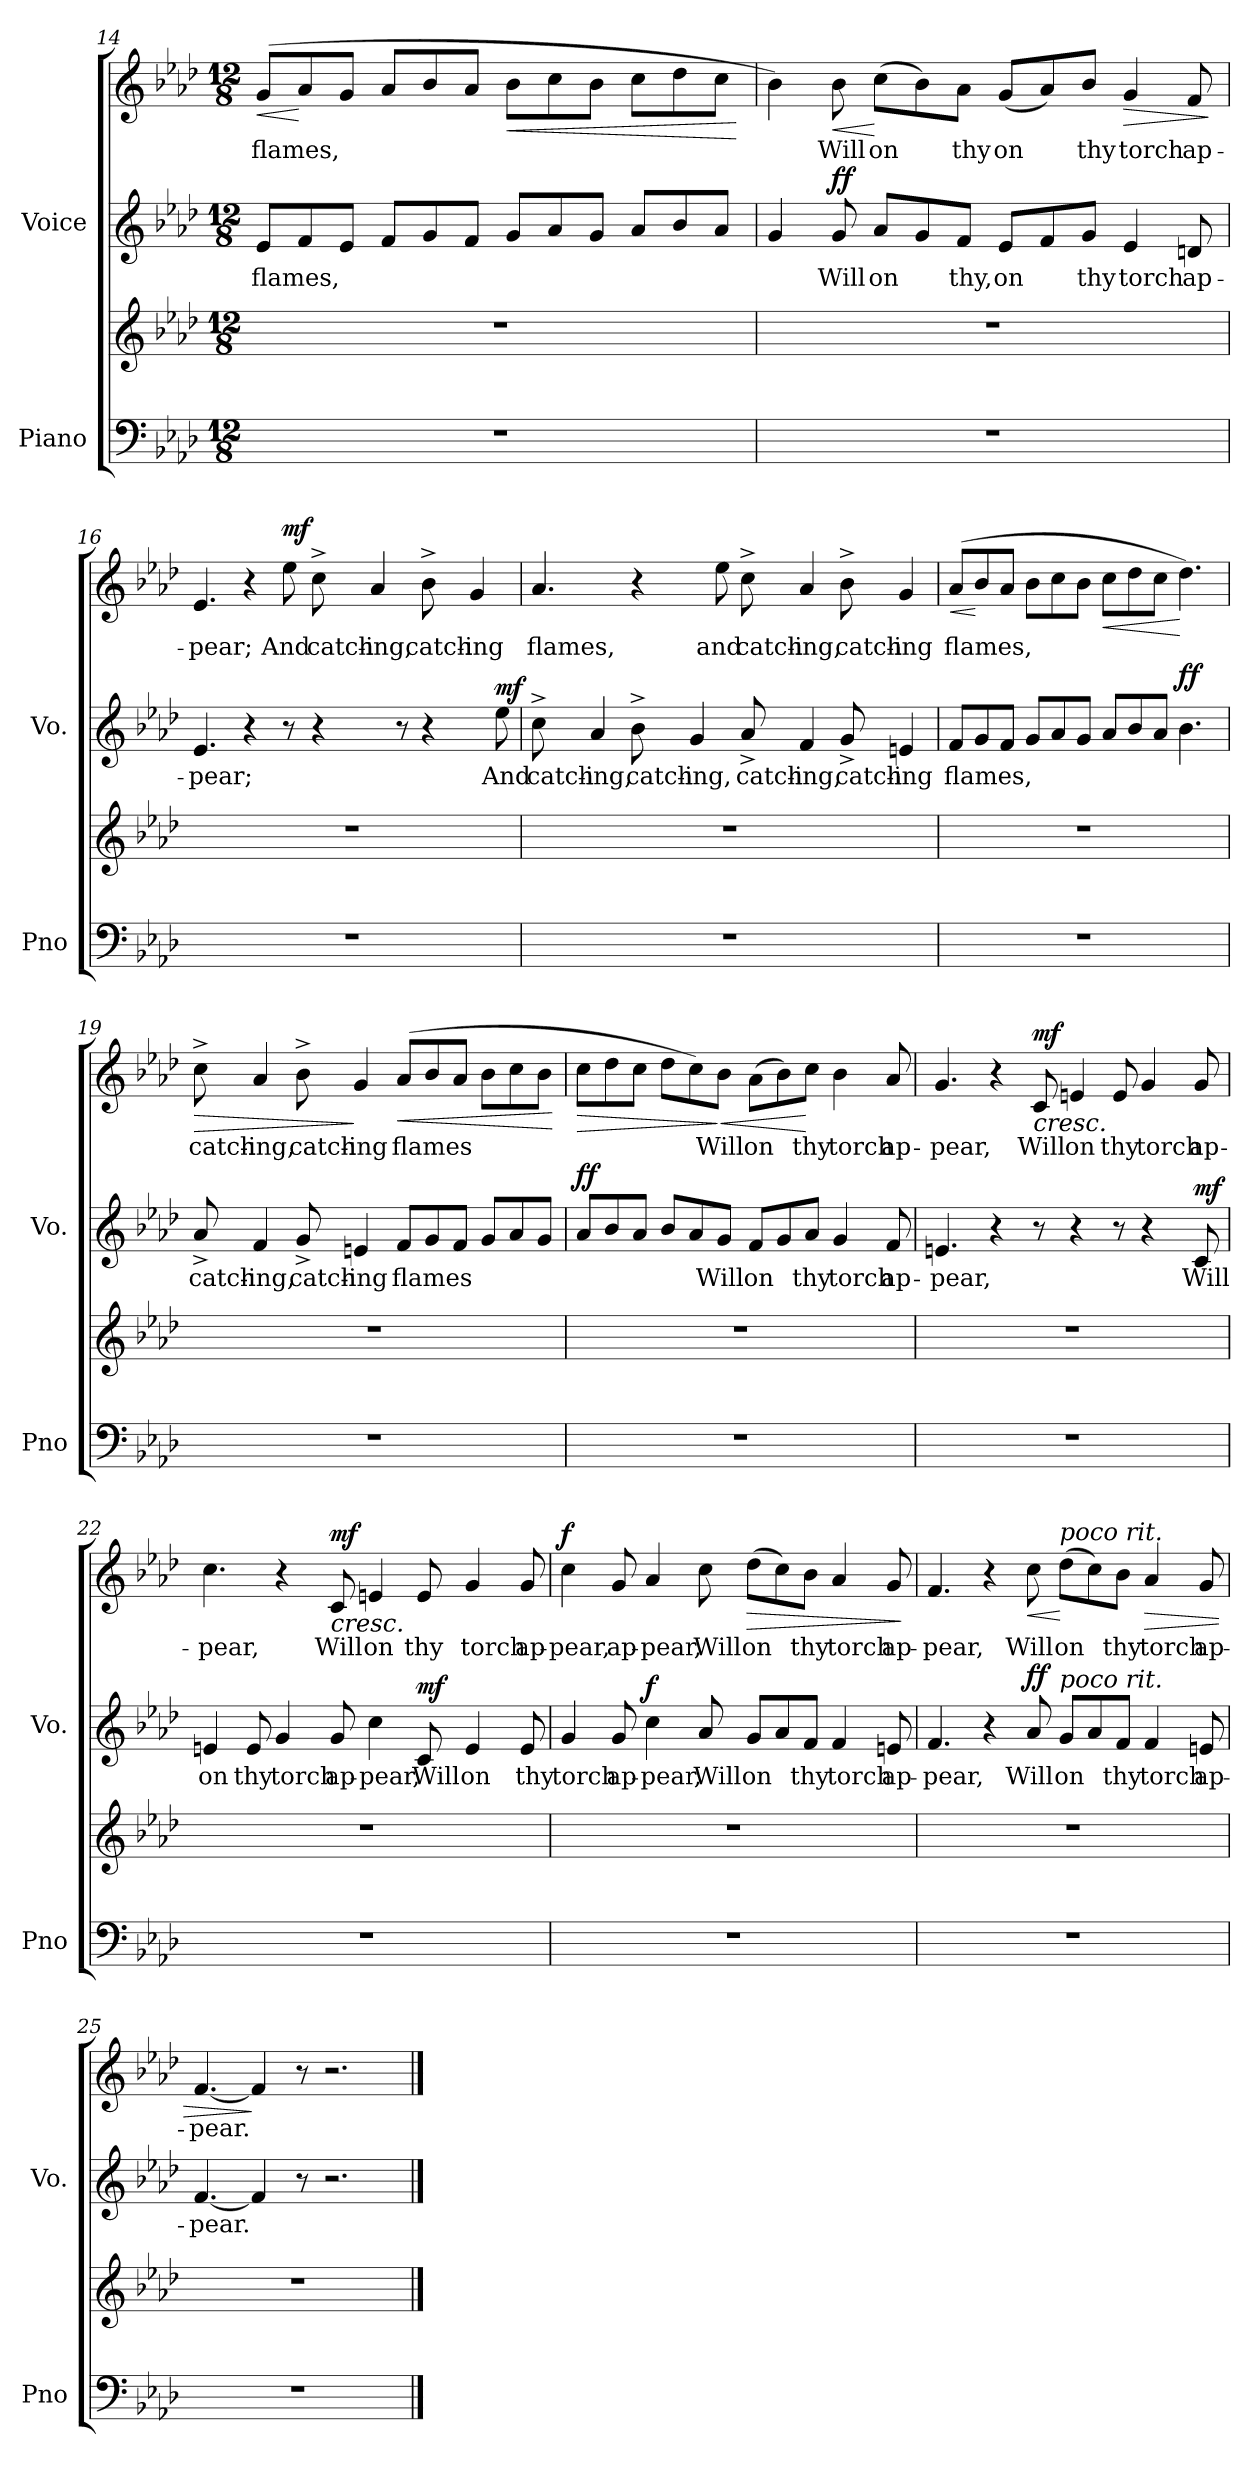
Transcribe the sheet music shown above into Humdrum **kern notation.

**kern	**kern	**kern	**text	**kern	**text	**dynam
*part2	*part2	*part1	*part1	*part1	*part1	*part1
*staff4	*staff3	*staff2	*staff2	*staff1	*staff1	*staff1/2
*I"Piano	*	*I"Voice	*	*	*	*
*I'Pno	*	*I'Vo.	*	*	*	*
*clefF4	*clefG2	*clefG2	*	*clefG2	*	*
*k[b-e-a-d-]	*k[b-e-a-d-]	*k[b-e-a-d-]	*	*k[b-e-a-d-]	*	*
*M12/8	*M12/8	*M12/8	*	*M12/8	*	*
=14	=14	=14	=14	=14	=14	=14
!	!	!	!	!	!	!LO:HP:b
1.r	1.r	8e-/L	flames,	(8g/L	flames,	<
.	.	8f/	.	8a-/	.	[
.	.	8e-/J	.	8g/J	.	.
.	.	8f/L	.	8a-/L	.	.
.	.	8g/	.	8b-/	.	.
.	.	8f/J	.	8a-/J	.	.
!	!	!	!	!	!	!LO:HP:b
.	.	8g/L	.	8b-\L	.	<
.	.	8a-/	.	8cc\	.	.
.	.	8g/J	.	8b-\J	.	.
.	.	8a-/L	.	8cc\L	.	.
.	.	8b-/	.	8dd-\	.	.
.	.	8a-/J	.	8cc\J	.	.
.	.	.	.	.	.	[
!!LO:LB:g=z
=15	=15	=15	=15	=15	=15	=15
1.r	1.r	4g/	.	4b-\)	.	.
!	!	!	!	!	!	!LO:HP:b
!	!	!	!	!	!	!LO:DY:n=1:a=2
!	!	!	!	!	!	!LO:DY:n=2:a
.	.	8g/	Will	8b-\	Will	< f f
.	.	8a-/L	on	(8cc\L	on	[
.	.	8g/	.	8b-\)	.	.
.	.	8f/J	thy,	8a-\J	thy	.
.	.	8e-/L	on	(8g/L	on	.
.	.	8f/	.	8a-/)	.	.
.	.	8g/J	thy	8b-/J	thy	.
!	!	!	!	!	!	!LO:HP:b
.	.	4e-/	torch	4g/	torch	>
.	.	8dn/	ap-	8f/	ap-	.
.	.	.	.	.	.	]
=16	=16	=16	=16	=16	=16	=16
1.r	1.r	4.e-/	-pear;	4.e-/	-pear;	.
.	.	4r	.	4r	.	.
!	!	!	!	!	!	!LO:DY:a
.	.	8r	.	8ee-\	And	mf
.	.	4r	.	8cc^\	catch-	.
.	.	.	.	4a-/	-ing,	.
.	.	8r	.	.	.	.
.	.	4r	.	8b-^\	catch-	.
.	.	.	.	4g/	-ing	.
!	!	!	!	!	!	!LO:DY:a=2
.	.	8ee-\	And	.	.	mf
!!LO:PB:g=z
=17	=17	=17	=17	=17	=17	=17
1.r	1.r	8cc^\	catch-	4.a-/	flames,	.
.	.	4a-/	-ing,	.	.	.
.	.	8b-^\	catch-	4r	.	.
.	.	4g/	-ing,	.	.	.
.	.	.	.	8ee-\	and	.
.	.	8a-^/	catch-	8cc^\	catch-	.
.	.	4f/	-ing,	4a-/	-ing,	.
.	.	8g^/	catch-	8b-^\	catch-	.
.	.	4en/	-ing	4g/	-ing	.
=18	=18	=18	=18	=18	=18	=18
!	!	!	!	!	!	!LO:HP:b
1.r	1.r	8f/L	flames,	(8a-/L	flames,	<
.	.	8g/	.	8b-/	.	[
.	.	8f/J	.	8a-/J	.	.
.	.	8g/L	.	8b-\L	.	.
.	.	8a-/	.	8cc\	.	.
.	.	8g/J	.	8b-\J	.	.
!	!	!	!	!	!	!LO:HP:b
.	.	8a-/L	.	8cc\L	.	<
.	.	8b-/	.	8dd-\	.	.
.	.	8a-/J	.	8cc\J	.	.
!	!	!	!	!	!	!LO:DY:n=1:a=2
!	!	!	!	!	!	!LO:DY:n=2:a
.	.	4.b-\	.	4.dd-\)	.	[ f f
!!LO:LB:g=z
=19	=19	=19	=19	=19	=19	=19
!	!	!	!	!	!	!LO:HP:b
1.r	1.r	8a-^/	catch-	8cc^\	catch-	>
.	.	4f/	-ing,	4a-/	-ing,	.
.	.	8g^/	catch-	8b-^\	catch-	.
.	.	4en/	-ing	4g/	-ing	]
!	!	!	!	!	!	!LO:HP:b
.	.	8f/L	flames	(8a-/L	flames	<
.	.	8g/	.	8b-/	.	.
.	.	8f/J	.	8a-/J	.	.
.	.	8g/L	.	8b-\L	.	.
.	.	8a-/	.	8cc\	.	.
.	.	8g/J	.	8b-\J	.	.
.	.	.	.	.	.	[
=20	=20	=20	=20	=20	=20	=20
!	!	!	!	!	!	!LO:HP:b
!	!	!	!	!	!	!LO:DY:n=1:a=2
!	!	!	!	!	!	!LO:DY:n=2:a
1.r	1.r	8a-/L	.	8cc\L	.	> f f
.	.	8b-/	.	8dd-\	.	.
.	.	8a-/J	.	8cc\J	.	.
.	.	8b-/L	.	8dd-\L	.	.
.	.	8a-/	.	8cc\)	.	.
!	!	!	!	!	!	!LO:HP:n=1:b
.	.	8g/J	Will	8b-\J	Will	] <
.	.	8f/L	on	(8a-\L	on	.
.	.	8g/	.	8b-\)	.	.
.	.	8a-/J	thy	8cc\J	thy	[
.	.	4g/	torch	4b-\	torch	.
.	.	8f/	ap-	8a-/	ap-	.
!!LO:PB:g=z
=21	=21	=21	=21	=21	=21	=21
1.r	1.r	4.en/	-pear,	4.g/	-pear,	.
.	.	4r	.	4r	.	.
!	!	!	!	!	!	!LO:HP:b
!	!	!	!	!	!	!LO:DY:n=1:a
.	.	8r	.	8c/	Will	< mf
.	.	4r	.	4en/	on	.
.	.	8r	.	8e/	thy	.
.	.	4r	.	4g/	torch	.
!	!	!	!	!	!	!LO:DY:n=2:a=2
.	.	8c/	Will	8g/	ap-	mf
.	.	.	.	.	.	[
=22	=22	=22	=22	=22	=22	=22
1.r	1.r	4en/	on	4.cc\	-pear,	.
.	.	8e/	thy	.	.	.
.	.	4g/	torch	4r	.	.
!	!	!	!	!	!	!LO:HP:b
!	!	!	!	!	!	!LO:DY:n=1:a
.	.	8g/	ap-	8c/	Will	< mf
.	.	4cc\	-pear,	4en/	on	.
!	!	!	!	!	!	!LO:DY:n=2:a=2
.	.	8c/	Will	8e/	thy	mf
.	.	4e/	on	4g/	torch	.
.	.	8e/	thy	8g/	ap-	.
.	.	.	.	.	.	[
!!LO:LB:g=z
=23	=23	=23	=23	=23	=23	=23
!	!	!	!	!	!	!LO:DY:a
1.r	1.r	4g/	torch	4cc\	-pear,	f
.	.	8g/	ap-	8g/	ap-	.
!	!	!	!	!	!	!LO:DY:a=2
.	.	4cc\	-pear,	4a-/	-pear,	f
.	.	8a-/	Will	8cc\	Will	.
!	!	!	!	!	!	!LO:HP:b
.	.	8g/L	on	(8dd-\L	on	>
.	.	8a-/	.	8cc\)	.	.
.	.	8f/J	thy	8b-\J	thy	.
.	.	4f/	torch	4a-/	torch	.
.	.	8en/	ap-	8g/	ap-	.
.	.	.	.	.	.	]
=24	=24	=24	=24	=24	=24	=24
1.r	1.r	4.f/	-pear,	4.f/	-pear,	.
.	.	4r	.	4r	.	.
!	!	!	!	!	!	!LO:HP:b
!	!	!	!	!	!	!LO:DY:n=1:a=2
!	!	!	!	!	!	!LO:DY:n=2:a
.	.	8a-/	Will	8cc\	Will	< f f
!	!	!	!	!LO:TX:a:i:t=poco rit.	!	!
!	!	!LO:TX:a:i:t=poco rit.	!	!	!	!
.	.	8g/L	on	(8dd-\L	on	[
.	.	8a-/	.	8cc\)	.	.
.	.	8f/J	thy	8b-\J	thy	.
!	!	!	!	!	!	!LO:HP:b
.	.	4f/	torch	4a-/	torch	>
.	.	8en/	ap-	8g/	ap-	.
=25	=25	=25	=25	=25	=25	=25
1.r	1.r	[4.f/	-pear.	[4.f/	-pear.	.
.	.	4f/]	.	4f/]	.	]
.	.	8r	.	8r	.	.
.	.	2.r	.	2.r	.	.
==	==	==	==	==	==	==
*-	*-	*-	*-	*-	*-	*-
